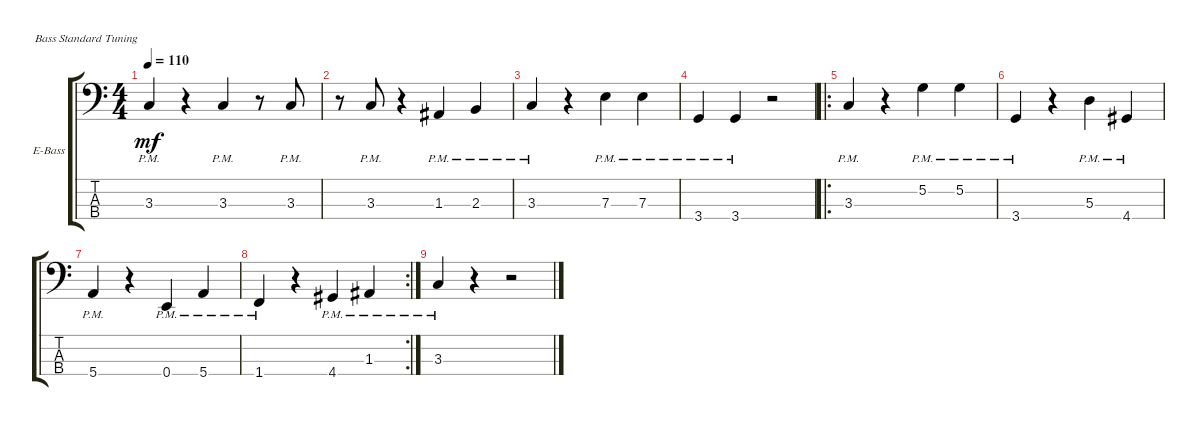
\defaultSystemsLayout 4
\bracketExtendMode groupsimilarinstruments
\firstSystemTrackNameOrientation horizontal
\otherSystemsTrackNameOrientation horizontal
\track ("Electric Bass" "E-Bass") {instrument electricbassfinger}
\staff {score tabs}
\tuning (G2 D2 A1 E1)
\ts (4 4)
\tempo 110
\clef f4
\ks c
3.3{pm}.4{dy mf} r.4 3.3{pm}.4 r.8 3.3{pm}.8 |
r.8 3.3{pm}.8 r.4 1.3{pm}.4 2.3{pm}.4 |
3.3{pm}.4 r.4 7.3{pm}.4 7.3{pm}.4 |
3.4{pm}.4 3.4{pm}.4 r.2 |
\ro
3.3{pm}.4 r.4 5.2{pm}.4 5.2{pm}.4 |
3.4{pm}.4 r.4 5.3{pm}.4 4.4{pm}.4 |
5.4{pm}.4 r.4 0.4{pm}.4 5.4{pm}.4 |
\rc 2
1.4{pm}.4 r.4 4.4{pm}.4 1.3{pm}.4 |
3.3{pm}.4 r.4 r.2
